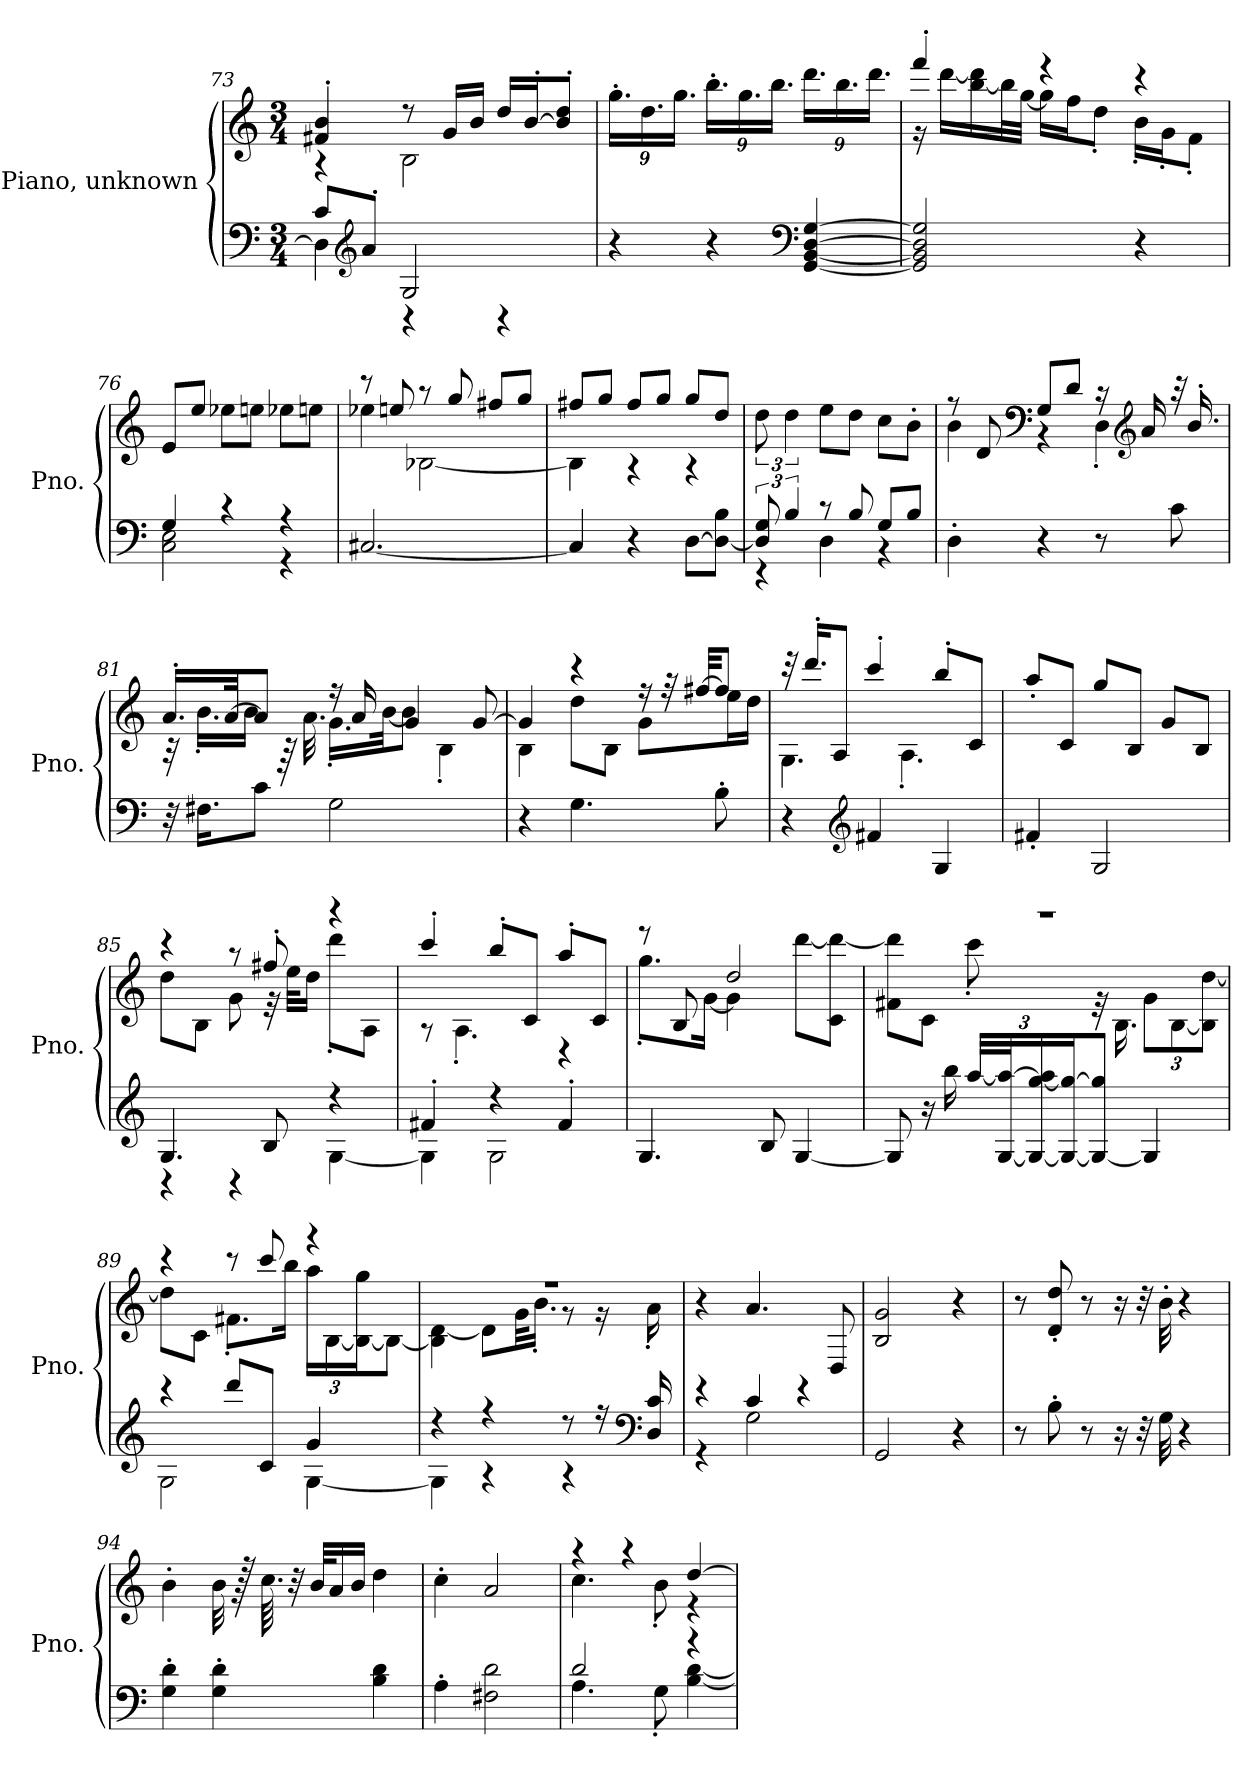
**kern	**kern
*part1	*part1
*staff2	*staff1
*I"Piano, unknown	*
*I'Pno.	*
!!LO:LB:g=z
*clefF4	*clefG2
*k[]	*k[]
*M3/4	*M3/4
=73	=73
*^	*^
8c/L	4D\]	4f#X/' 4b/'	4r
*clefG2	*	*	*
8a'/J	.	.	.
2G/	4r	8r	2B\
.	.	16g/LL	.
.	.	16b/JJ	.
.	4r	16dd/LL	.
.	.	[16b'/J	.
.	.	8b/]' 8dd/'J	.
*v	*v	*	*
*	*v	*v
=74	=74
*	*Xbrackettup
4r	18.gg'\LL
.	18.dd\
.	18.gg\JJ
4r	18.bb'\LL
.	18.gg\
.	18.bb\JJ
*clefF4	*
[4GG/ [4BB/ [4D/ [4G/	18.ddd\LL
.	18.bb\
.	18.ddd\JJ
=75	=75
*	*^
2GG/] 2BB/] 2D/] 2G/]	4fff'/	16r
.	.	[16ddd\LL
.	.	[16bb\ 16ddd\]
.	.	32bb\L]
.	.	[32gg\JJJ
.	4r	16gg\LL]
.	.	16ff\J
.	.	8dd'\J
4r	4r	16b'\LL
.	.	16g'\J
.	.	8f'\J
*	*v	*v
!!LO:LB:g=z
=76	=76
*^	*
4G/	2C\ 2E\	8e/L
.	.	8ee/J
4r	.	8ee-X\L
.	.	8een\J
4r	4r	8ee-X\L
.	.	8een\J
*v	*v	*
=77	=77
*	*^
[2.C#X/	8r	4ee-X\
.	8een/	.
.	8r	[2B-X\
.	8gg/	.
.	8ff#X/L	.
.	8gg/J	.
=78	=78	=78
4C#/]	8ff#X/L	4B-\]
.	8gg/J	.
4r	8ff#/L	4r
.	8gg/J	.
[8D\L	8gg/L	4r
8D\_ 8B\J	8dd/J	.
*	*v	*v
=79	=79
*^	*
*	*	*brackettup
12D/] 12G/	4r	12dd\
6B/	.	6dd\
8r	4D\	8ee\L
8B/	.	8dd\J
8G/L	4r	8cc\L
8B/J	.	8b'\J
*v	*v	*
!!LO:LB:g=z
=80	=80
*	*^
4D'\	8r	4b\
.	8d/	.
*	*clefF4	*
4r	8G/L	4r
.	8d/J	.
8r	16r	4D'\
*	*clefG2	*
.	16a/	.
8c\	32r	.
.	16.b'/	.
=81	=81	=81
32r	16.a'/LL	32r
16.F#X\KL	.	16.b'\LL
.	[32a/JK	.
8c\J	8a/J]	16b\JJ
.	.	64r
.	.	32.a\
2G\	16r	16.g'\LL
.	16a/	.
.	.	[32b\JK
.	4g/	8b\J]
.	.	4B'\
.	[8g/	.
=82	=82	=82
4r	4g/]	4B\
4.G\	4r	8dd\L
.	.	8B\J
.	16r	8g\L
.	32r	.
.	[32ff#X/KKL	.
8B'\	8ff#/J]	16ee\L
.	.	16dd\JJ
!!LO:LB:g=z	!!
=83	=83	=83
4r	32r	4.G\
.	16.ddd'/KL	.
.	8A/J	.
*clefG2	*	*
4f#X/	4ccc'/	.
.	.	4.A'\
4G/	8bb'/L	.
.	8c/J	.
*	*v	*v
=84	=84
4f#X'/	8aa'/L
.	8c/J
2G/	8gg/L
.	8B/J
.	8g/L
.	8B/J
=85	=85
*^	*^
4.G/	4r	4r	8dd\L
.	.	.	8B\J
.	4r	8r	8g\
8B/	.	8ff#X'/	32r
.	.	.	32ee\KLL
.	.	.	16dd\JJ
4r	[4G\	4r	8ddd'\L
.	.	.	8A\J
=86	=86	=86	=86
4f#X'/	4G\]	4ccc'/	8r
.	.	.	4.A'\
4r	2G\	8bb'/L	.
.	.	8c/J	.
4f#'/	.	8aa'/L	4r
.	.	8c/J	.
*v	*v	*	*
=87	=87	=87
4.G/	8r	8.gg'\L
.	8B/	.
.	.	[16g\Jk
.	2dd/	4g\]
8B/	.	.
[4G/	.	[8ddd\L
.	.	8c\ 8ddd\_J
!!LO:PB:g=z	!!
=88	=88	=88
8G/]	2.r	8f#X\ 8ddd\]L
16r	.	8c\J
16bb\	.	.
*Xbrackettup	*	*
[48aa/LLL	.	8ccc'\
[48G/ 48aa/_J	.	.
24G/_ [24gg/ 24aa/]	.	.
24G/_ 24gg/_J	.	.
8G/_ 8gg/]J	.	32r
.	.	16.B\
*	*	*Xbrackettup
4G/]	.	12g\L
.	.	[12B\
.	.	12B\] [12dd\J
=89	=89	=89
*^	*	*
4r	2G\	4r	8dd\L]
.	.	.	8c\J
8ddd/L	.	8r	8.f#X'\L
8c/J	.	8ccc/	.
.	.	.	16bb\Jk
4g/	[4G\	4r	24aa\LL
.	.	.	[24B\
.	.	.	24B\_ 24gg\J
.	.	.	8B\J_
=90	=90	=90	=90
4r	4G\]	2.r	4B\] [4d\
4r	4r	.	8d\L]
.	.	.	32g\KL
.	.	.	16.b'\JJ
8r	4r	.	8r
16r	.	.	16r
*clefF4	*	*	*
16D/ 16c/	.	.	16a'\
*	*	*v	*v
!!LO:LB:g=z
=91	=91	=91
4r	4r	4r
4c/	2G\	4.a/
4r	.	.
.	.	8D/
*v	*v	*
=92	=92
2GG/	2B/ 2g/
4r	4r
=93	=93
8r	8r
8B'\	8d/' 8dd/'
8r	8r
16r	16r
32r	32r
32G\	32b'\
4r	4r
=94	=94
4G\' 4d\'	4b'\
4G\' 4d\'	32b\
.	128r
.	64.cc\
.	32r
.	32b/KLL
.	16a/
.	16b/JJ
4B\ 4d\	4dd\
=95	=95
4A'\	4cc'\
2F#X\ 2d\	2a/
=96	=96
*^	*^
2d/	4.A\	4r	4.cc\
.	.	4r	.
.	8G'\	.	8b'\
4r	[4B\ [4d\	[4dd/	4r
*v	*v	*	*
*	*v	*v
=	=
*-	*-
